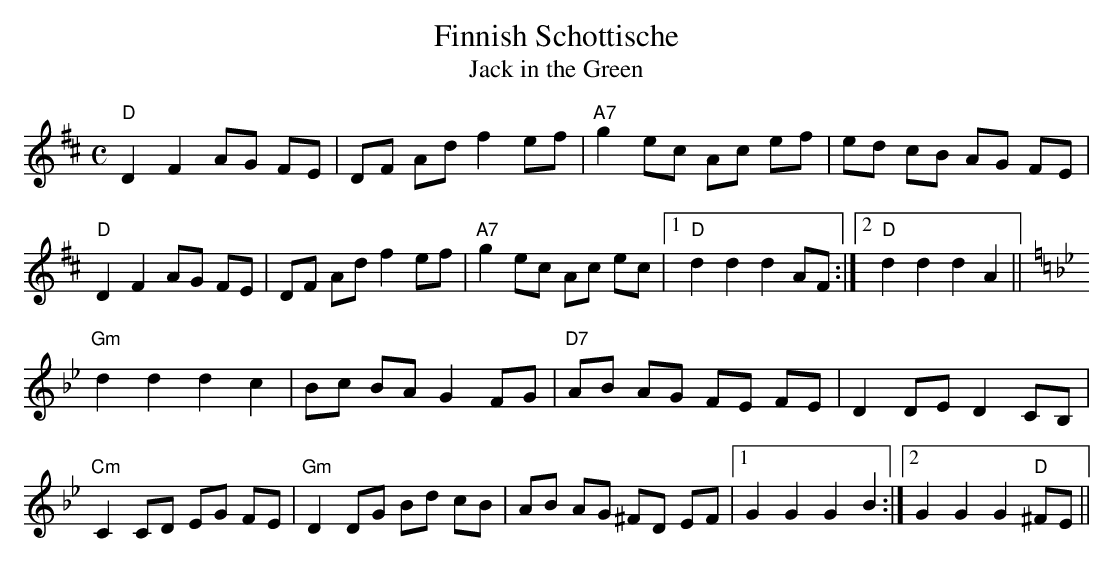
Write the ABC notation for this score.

X:1
T:Finnish Schottische
T:Jack in the Green
M:C
L:1/8
K:D
"D"D2 F2 AG FE|DF Ad f2 ef|"A7"g2 ec Ac ef|ed cB AG FE|
"D"D2 F2 AG FE|DF Ad f2 ef|"A7"g2 ec Ac ec|1 "D"d2 d2 d2 AF:|2 "D"d2 d2 d2 A2||
K:Gm
"Gm"d2 d2 d2 c2|Bc BA G2 FG|"D7"AB AG FE FE|D2 DE D2 CB,|
"Cm"C2 CD EG FE|"Gm"D2 DG Bd cB|AB AG ^FD EF|1 G2 G2 G2 B2:|2 G2 G2 G2 "D"^FE||
